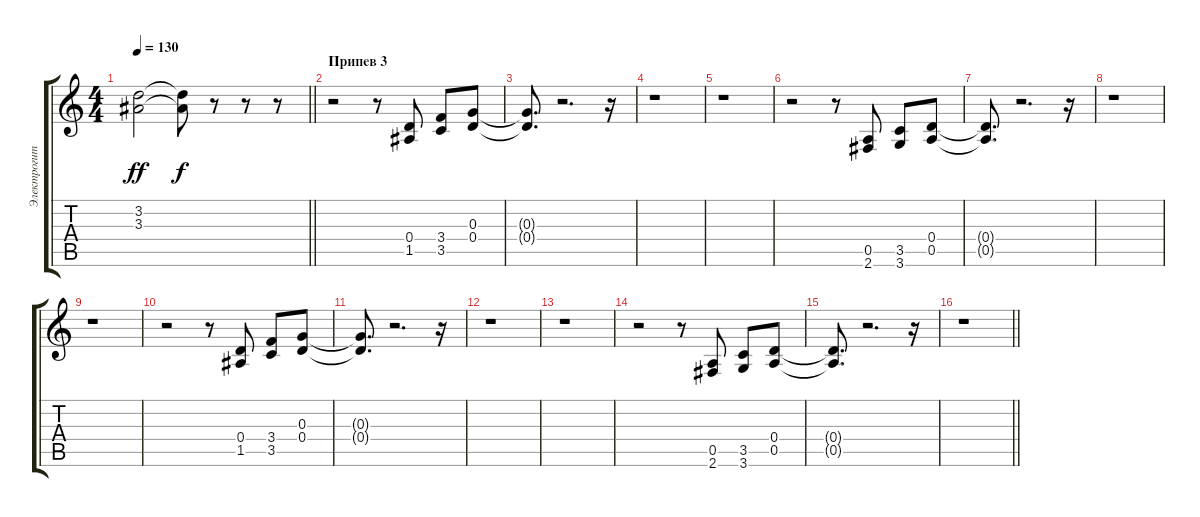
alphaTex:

\track ("Электрогитара" "Электрогит") {instrument overdrivenguitar}
\staff {score tabs}
\tuning (E4 B3 G3 D3 A2 E2) {hide}
\ts (4 4)
\tempo 130
\clef g2
\barLineRight lightlight
\ks c
(3.2 3.3).2{dy ff} (3.2{t} 3.3{t}).8{dy f} r.8 r.8 r.8 |
\section ("" "Припев 3")
r.2{volume 13 balance 5 instrument overdrivenguitar} r.8 (0.4 1.5).8 (3.4 3.5).8 (0.3 0.4).8 |
(0.3{t} 0.4{t}).8{d} r.2{d} r.16 |
r.1 |
r.1 |
r.2 r.8 (0.5 2.6).8 (3.5 3.6).8 (0.4 0.5).8 |
(0.4{t} 0.5{t}).8{d} r.2{d} r.16 |
r.1 |
r.1 |
r.2 r.8 (0.4 1.5).8 (3.4 3.5).8 (0.3 0.4).8 |
(0.3{t} 0.4{t}).8{d} r.2{d} r.16 |
r.1 |
r.1 |
r.2 r.8 (0.5 2.6).8 (3.5 3.6).8 (0.4 0.5).8 |
(0.4{t} 0.5{t}).8{d} r.2{d} r.16 |
\barLineRight lightlight
r.1
